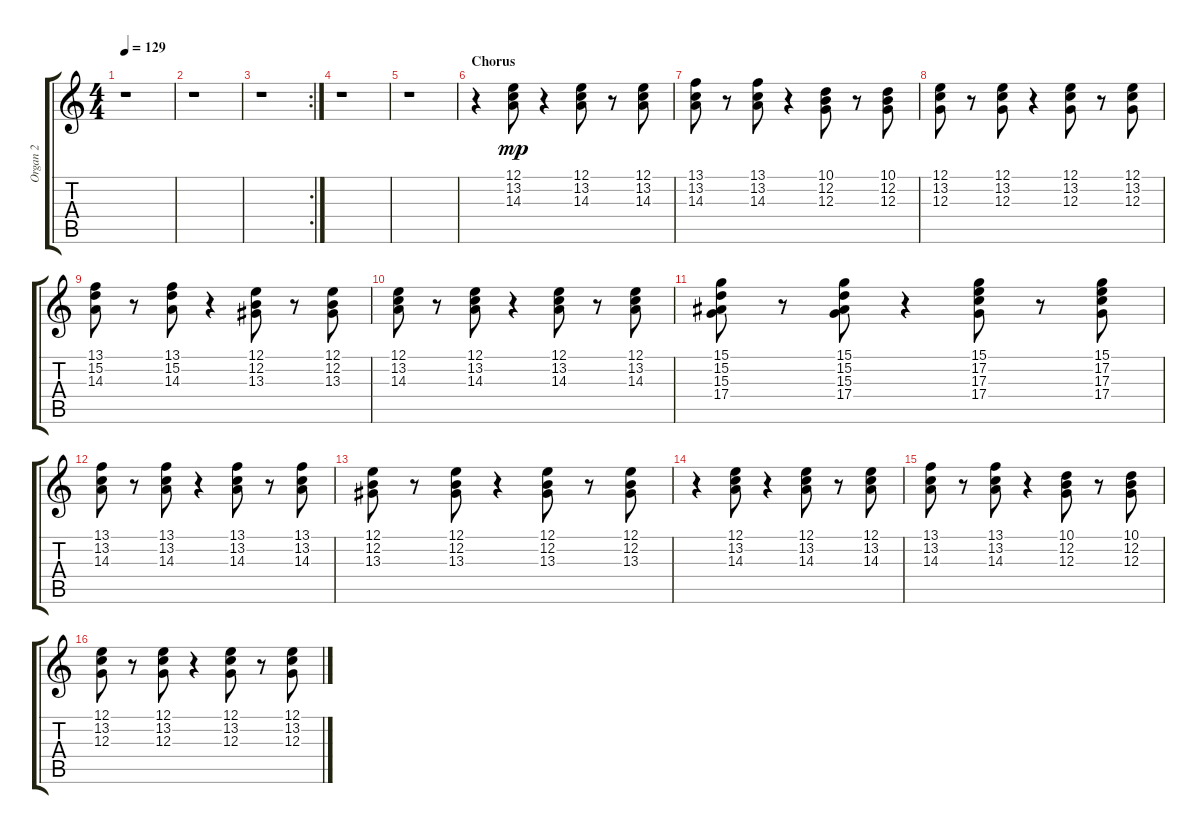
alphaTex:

\track ("Organ 2" "Organ 2") {instrument drawbarorgan}
\staff {score tabs}
\tuning (E4 B3 G3 D3 A2 E2) {hide}
\ts (4 4)
\tempo 129
\clef g2
\ks c
r.1{dy mp} |
r.1 |
\rc 2
r.1 |
r.1 |
r.1 |
\section ("" "Chorus")
r.4 (12.1 13.2 14.3).8 r.4 (12.1 13.2 14.3).8 r.8 (12.1 13.2 14.3).8 |
(13.1 13.2 14.3).8 r.8 (13.1 13.2 14.3).8 r.4 (10.1 12.2 12.3).8 r.8 (10.1 12.2 12.3).8 |
(12.1 13.2 12.3).8 r.8 (12.1 13.2 12.3).8 r.4 (12.1 13.2 12.3).8 r.8 (12.1 13.2 12.3).8 |
(13.1 15.2 14.3).8 r.8 (13.1 15.2 14.3).8 r.4 (12.1 12.2 13.3).8 r.8 (12.1 12.2 13.3).8 |
(12.1 13.2 14.3).8 r.8 (12.1 13.2 14.3).8 r.4 (12.1 13.2 14.3).8 r.8 (12.1 13.2 14.3).8 |
(15.1 15.2 15.3 17.4).8 r.8 (15.1 15.2 15.3 17.4).8 r.4 (15.1 17.2 17.3 17.4).8 r.8 (15.1 17.2 17.3 17.4).8 |
(13.1 13.2 14.3).8 r.8 (13.1 13.2 14.3).8 r.4 (13.1 13.2 14.3).8 r.8 (13.1 13.2 14.3).8 |
(12.1 12.2 13.3).8 r.8 (12.1 12.2 13.3).8 r.4 (12.1 12.2 13.3).8 r.8 (12.1 12.2 13.3).8 |
r.4 (12.1 13.2 14.3).8 r.4 (12.1 13.2 14.3).8 r.8 (12.1 13.2 14.3).8 |
(13.1 13.2 14.3).8 r.8 (13.1 13.2 14.3).8 r.4 (10.1 12.2 12.3).8 r.8 (10.1 12.2 12.3).8 |
(12.1 13.2 12.3).8 r.8 (12.1 13.2 12.3).8 r.4 (12.1 13.2 12.3).8 r.8 (12.1 13.2 12.3).8
